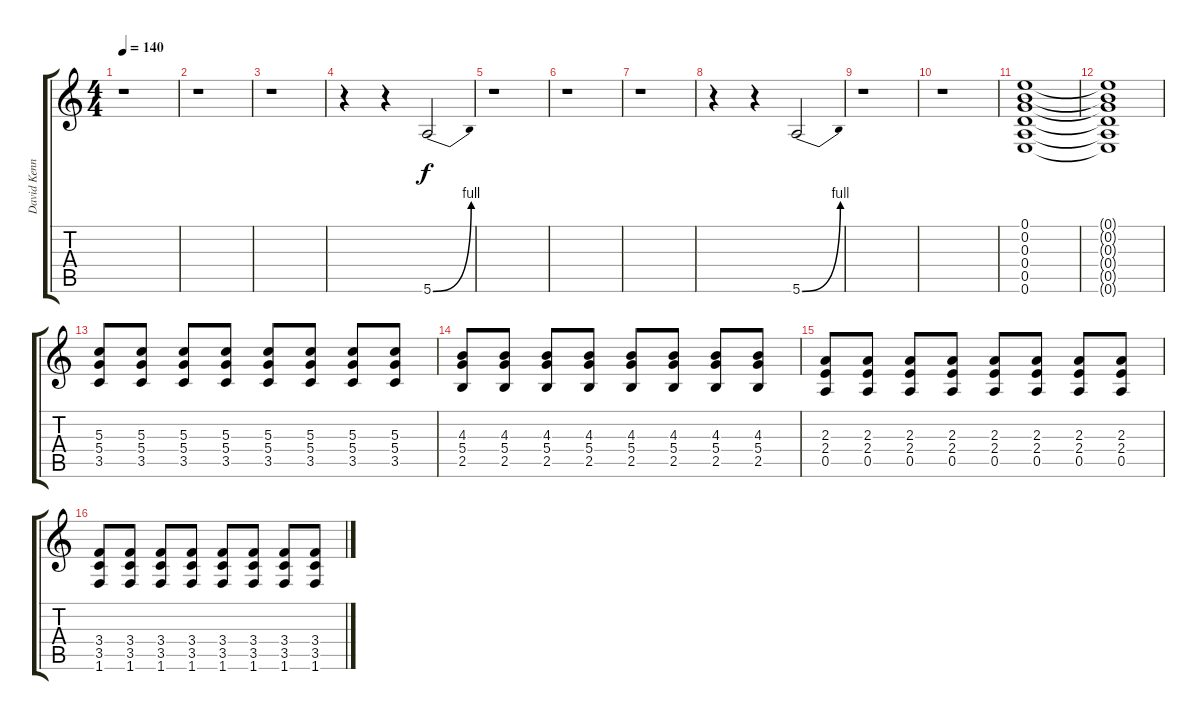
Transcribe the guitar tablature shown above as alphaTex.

\track ("David Kennedy" "David Kenn") {instrument distortionguitar}
\staff {score tabs}
\tuning (E4 B3 G3 D3 A2 E2) {hide}
\ts (4 4)
\tempo 140
\clef g2
\ks c
r.1{dy f} |
r.1 |
r.1 |
r.4 r.4 5.6{be (bend 0 0 60 4)}.2 |
r.1 |
r.1 |
r.1 |
r.4 r.4 5.6{be (bend 0 0 60 4)}.2 |
r.1 |
r.1 |
(0.1 0.2 0.3 0.4 0.5 0.6).1 |
(0.1{t} 0.2{t} 0.3{t} 0.4{t} 0.5{t} 0.6{t}).1 |
(5.3 5.4 3.5).8 (5.3 5.4 3.5).8 (5.3 5.4 3.5).8 (5.3 5.4 3.5).8 (5.3 5.4 3.5).8 (5.3 5.4 3.5).8 (5.3 5.4 3.5).8 (5.3 5.4 3.5).8 |
(4.3 5.4 2.5).8 (4.3 5.4 2.5).8 (4.3 5.4 2.5).8 (4.3 5.4 2.5).8 (4.3 5.4 2.5).8 (4.3 5.4 2.5).8 (4.3 5.4 2.5).8 (4.3 5.4 2.5).8 |
(2.3 2.4 0.5).8 (2.3 2.4 0.5).8 (2.3 2.4 0.5).8 (2.3 2.4 0.5).8 (2.3 2.4 0.5).8 (2.3 2.4 0.5).8 (2.3 2.4 0.5).8 (2.3 2.4 0.5).8 |
(3.4 3.5 1.6).8 (3.4 3.5 1.6).8 (3.4 3.5 1.6).8 (3.4 3.5 1.6).8 (3.4 3.5 1.6).8 (3.4 3.5 1.6).8 (3.4 3.5 1.6).8 (3.4 3.5 1.6).8
